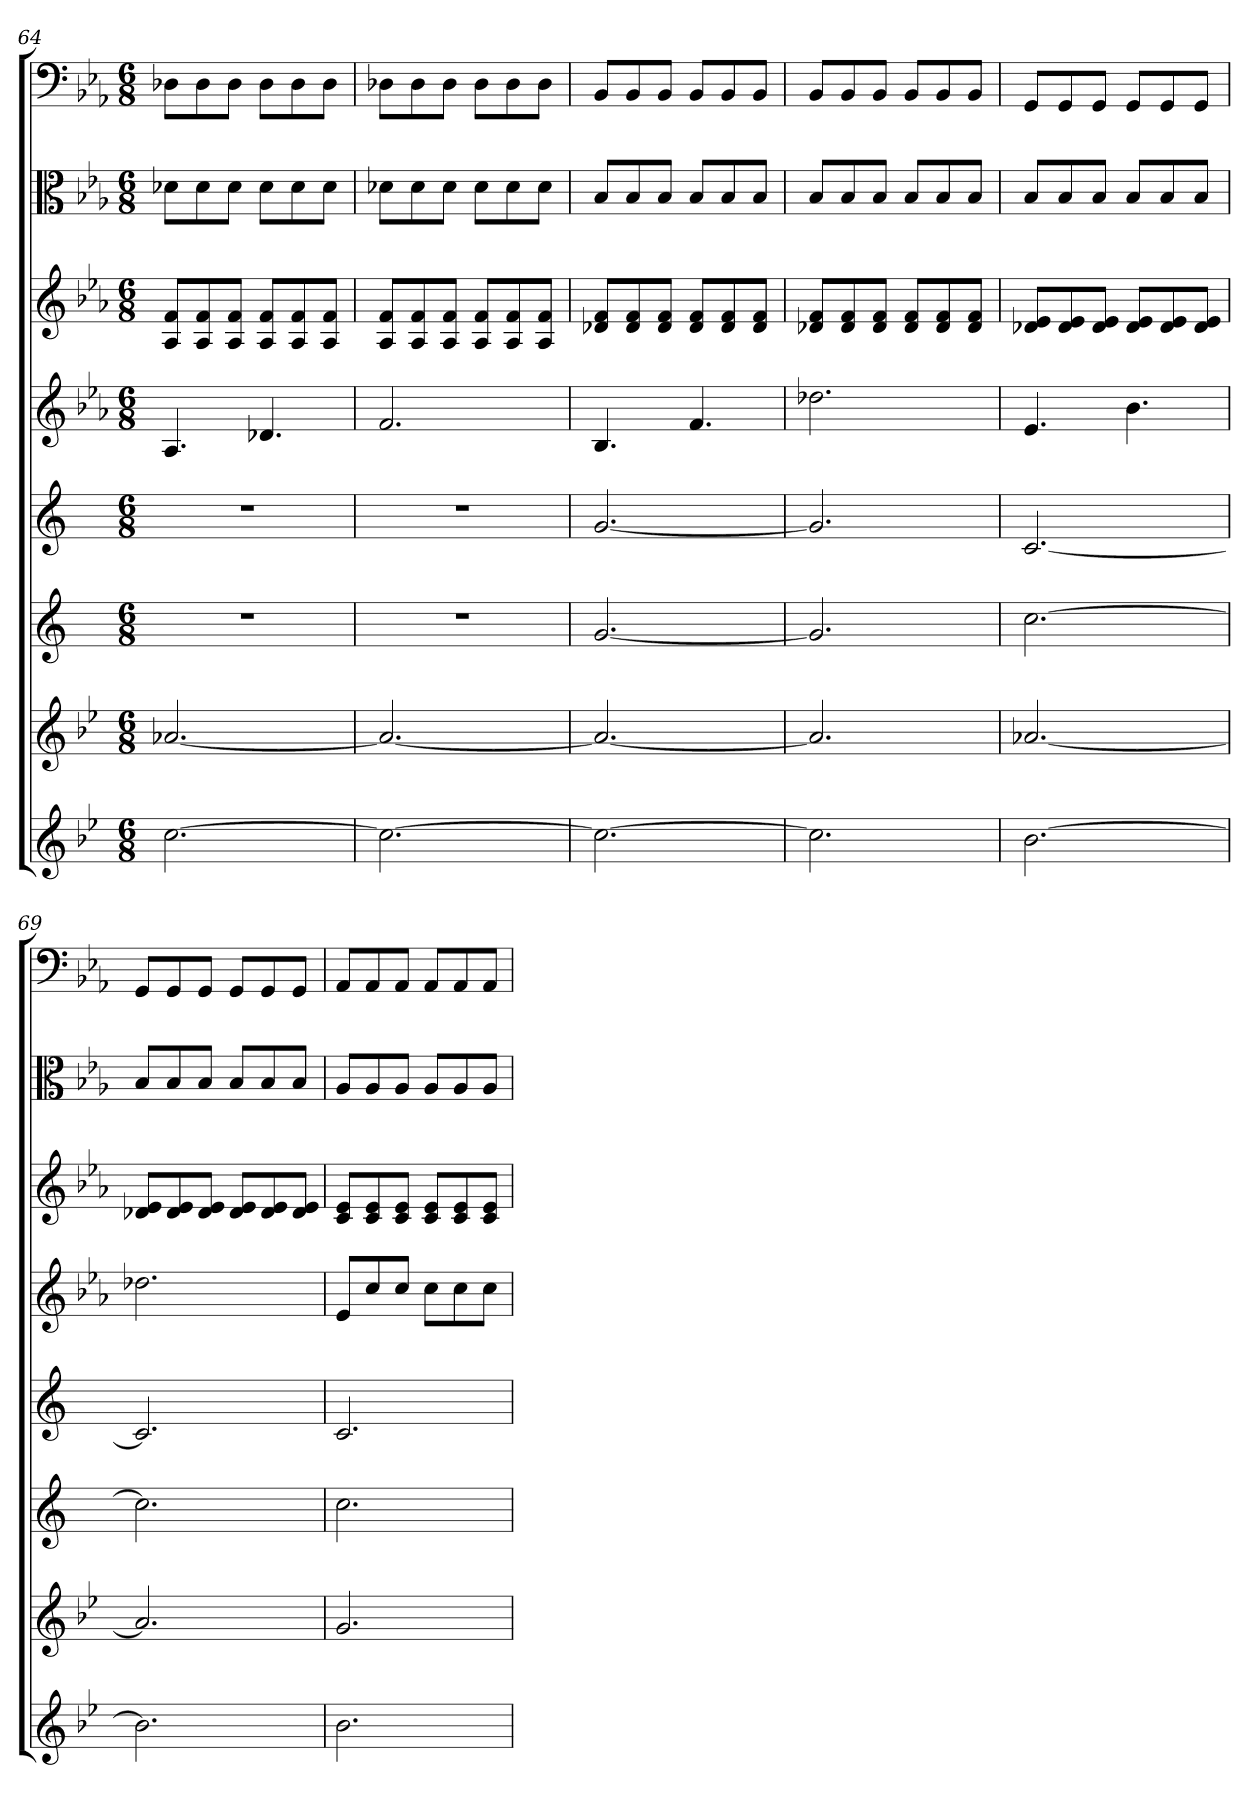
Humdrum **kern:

**kern	**kern	**kern	**kern	**kern	**kern	**kern	**kern
*part8	*part7	*part6	*part5	*part4	*part3	*part2	*part1
*staff8	*staff7	*staff6	*staff5	*staff4	*staff3	*staff2	*staff1
*	*	*	*	*	*	*clefC3	*clefF4
*k[b-e-]	*k[b-e-]	*k[]	*k[]	*k[b-e-a-]	*k[b-e-a-]	*k[b-e-a-]	*k[b-e-a-]
*M6/8	*M6/8	*M6/8	*M6/8	*M6/8	*M6/8	*M6/8	*M6/8
=64	=64	=64	=64	=64	=64	=64	=64
[2.cc	[2.a-X	2.r	2.r	4.A-	8A- 8fL	8d-X\L	8D-X\L
.	.	.	.	.	8A- 8f	8d-\	8D-\
.	.	.	.	.	8A- 8fJ	8d-\J	8D-\J
.	.	.	.	4.d-X	8A- 8fL	8d-\L	8D-\L
.	.	.	.	.	8A- 8f	8d-\	8D-\
.	.	.	.	.	8A- 8fJ	8d-\J	8D-\J
=65	=65	=65	=65	=65	=65	=65	=65
2.cc_	2.a-_	2.r	2.r	2.f	8A- 8fL	8d-X\L	8D-X\L
.	.	.	.	.	8A- 8f	8d-\	8D-\
.	.	.	.	.	8A- 8fJ	8d-\J	8D-\J
.	.	.	.	.	8A- 8fL	8d-\L	8D-\L
.	.	.	.	.	8A- 8f	8d-\	8D-\
.	.	.	.	.	8A- 8fJ	8d-\J	8D-\J
=66	=66	=66	=66	=66	=66	=66	=66
2.cc_	2.a-_	[2.g	[2.g	4.B-	8d-X 8fL	8B-/L	8BB-/L
.	.	.	.	.	8d- 8f	8B-/	8BB-/
.	.	.	.	.	8d- 8fJ	8B-/J	8BB-/J
.	.	.	.	4.f	8d- 8fL	8B-/L	8BB-/L
.	.	.	.	.	8d- 8f	8B-/	8BB-/
.	.	.	.	.	8d- 8fJ	8B-/J	8BB-/J
=67	=67	=67	=67	=67	=67	=67	=67
2.cc]	2.a-]	2.g]	2.g]	2.dd-X	8d-X 8fL	8B-/L	8BB-/L
.	.	.	.	.	8d- 8f	8B-/	8BB-/
.	.	.	.	.	8d- 8fJ	8B-/J	8BB-/J
.	.	.	.	.	8d- 8fL	8B-/L	8BB-/L
.	.	.	.	.	8d- 8f	8B-/	8BB-/
.	.	.	.	.	8d- 8fJ	8B-/J	8BB-/J
=68	=68	=68	=68	=68	=68	=68	=68
[2.b-	[2.a-X	[2.cc	[2.c	4.e-	8d-X 8e-L	8B-/L	8GG/L
.	.	.	.	.	8d- 8e-	8B-/	8GG/
.	.	.	.	.	8d- 8e-J	8B-/J	8GG/J
.	.	.	.	4.b-	8d- 8e-L	8B-/L	8GG/L
.	.	.	.	.	8d- 8e-	8B-/	8GG/
.	.	.	.	.	8d- 8e-J	8B-/J	8GG/J
=69	=69	=69	=69	=69	=69	=69	=69
2.b-]	2.a-]	2.cc]	2.c]	2.dd-X	8d-X 8e-L	8B-/L	8GG/L
.	.	.	.	.	8d- 8e-	8B-/	8GG/
.	.	.	.	.	8d- 8e-J	8B-/J	8GG/J
.	.	.	.	.	8d- 8e-L	8B-/L	8GG/L
.	.	.	.	.	8d- 8e-	8B-/	8GG/
.	.	.	.	.	8d- 8e-J	8B-/J	8GG/J
=70	=70	=70	=70	=70	=70	=70	=70
2.b-	2.g	2.cc	2.c	8e-L	8c 8e-L	8A-/L	8AA-/L
.	.	.	.	8cc	8c 8e-	8A-/	8AA-/
.	.	.	.	8ccJ	8c 8e-J	8A-/J	8AA-/J
.	.	.	.	8ccL	8c 8e-L	8A-/L	8AA-/L
.	.	.	.	8cc	8c 8e-	8A-/	8AA-/
.	.	.	.	8ccJ	8c 8e-J	8A-/J	8AA-/J
=	=	=	=	=	=	=	=
*-	*-	*-	*-	*-	*-	*-	*-
